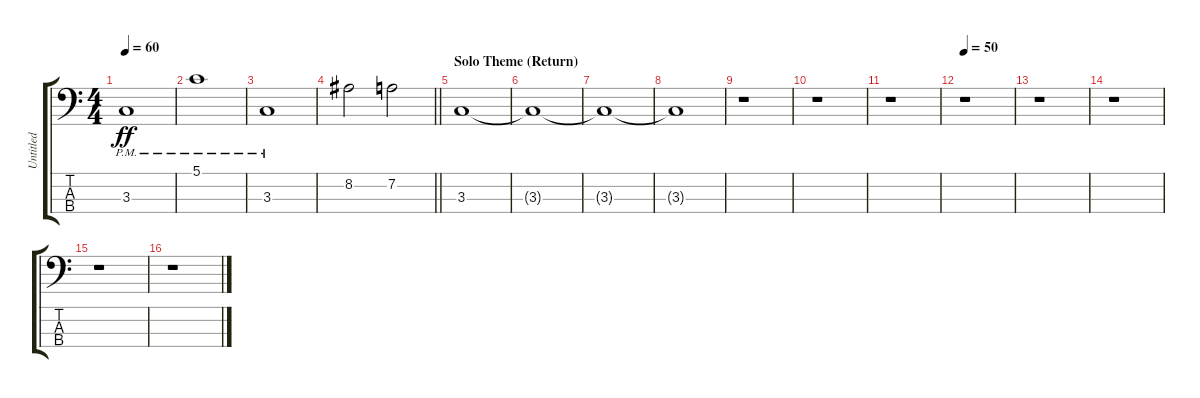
\track ("Untitled" "Untitled") {instrument electricbasspick}
\staff {score tabs}
\tuning (G2 D2 A1 E1) {hide}
\ts (4 4)
\tempo 60
\clef f4
\ks c
3.3{pm}.1{dy ff} |
5.1{pm}.1 |
3.3{pm}.1 |
\barLineRight lightlight
8.2.2 7.2.2 |
\section ("" "Solo Theme (Return)")
3.3.1 |
3.3{t}.1 |
3.3{t}.1 |
3.3{t}.1 |
r.1 |
r.1 |
r.1 |
\tempo 50
r.1 |
r.1 |
r.1 |
r.1 |
r.1
